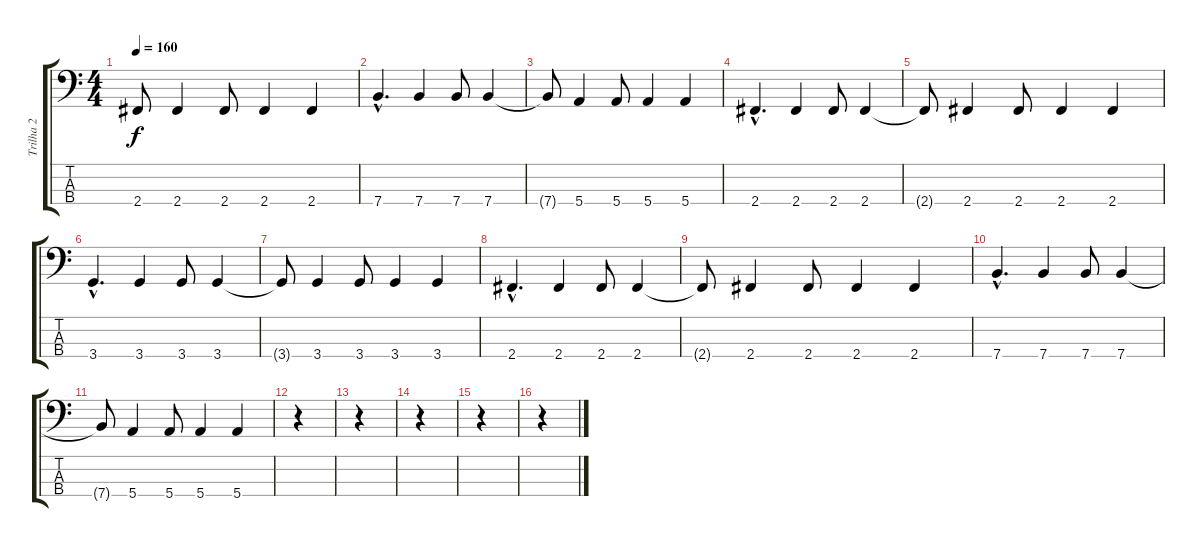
\track ("Trilha 2" "Trilha 2") {instrument electricbassfinger}
\staff {score tabs}
\tuning (G2 D2 A1 E1) {hide}
\ts (4 4)
\tempo 160
\clef f4
\ks c
2.4{t}.8{dy f} 2.4.4 2.4.8 2.4.4 2.4.4 |
7.4{hac}.4{d} 7.4.4 7.4.8 7.4.4 |
7.4{t}.8 5.4.4 5.4.8 5.4.4 5.4.4 |
2.4{hac}.4{d} 2.4.4 2.4.8 2.4.4 |
2.4{t}.8 2.4.4 2.4.8 2.4.4 2.4.4 |
3.4{hac}.4{d} 3.4.4 3.4.8 3.4.4 |
3.4{t}.8 3.4.4 3.4.8 3.4.4 3.4.4 |
2.4{hac}.4{d} 2.4.4 2.4.8 2.4.4 |
2.4{t}.8 2.4.4 2.4.8 2.4.4 2.4.4 |
7.4{hac}.4{d} 7.4.4 7.4.8 7.4.4 |
7.4{t}.8 5.4.4 5.4.8 5.4.4 5.4.4 |
r.4 |
r.4 |
r.4 |
r.4 |
r.4
